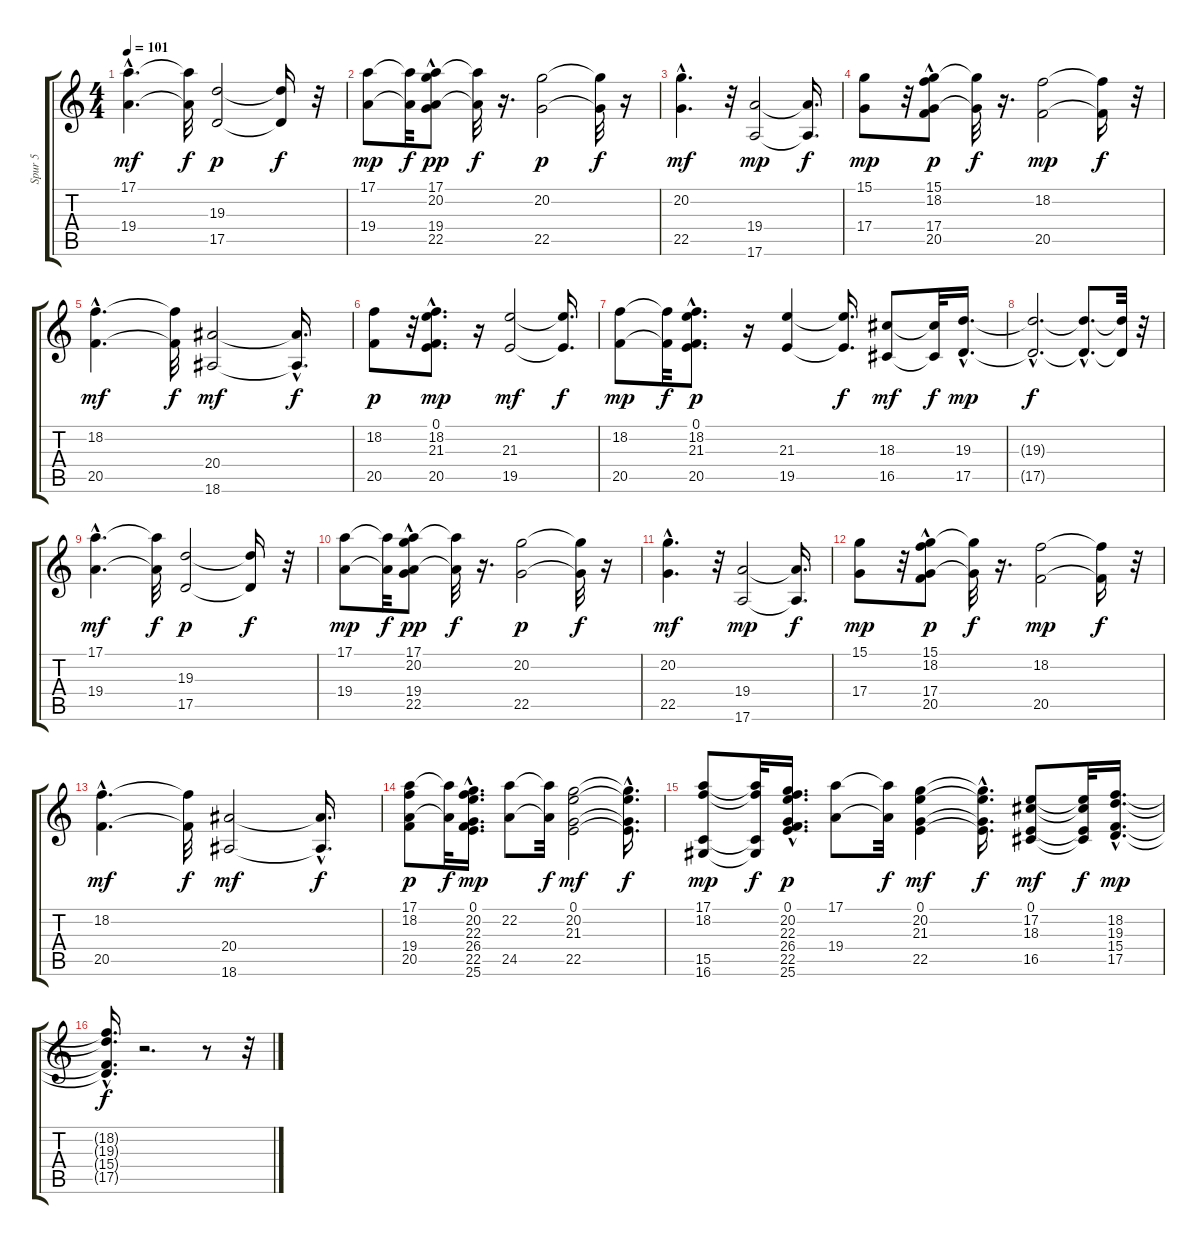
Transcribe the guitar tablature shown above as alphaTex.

\track ("Spur 5" "Spur 5") {instrument choiraahs}
\staff {score tabs}
\tuning (E4 B3 G3 D3 A2 E2) {hide}
\ts (4 4)
\tempo 101
\clef g2
\ks c
(17.1{hac} 19.4{hac}).4{d dy mf} (17.1{t} 19.4{t}).32{dy f} (19.3 17.5).2{dy p} (19.3{t} 17.5{t}).16{dy f} r.32 |
(17.1 19.4).8{dy mp} (17.1{t} 19.4{t}).32{dy f} (17.1 20.2{hac} 19.4 22.5{hac}).8{dy pp} (17.1{t} 19.4{t}).32{dy f} r.16{d} (20.2 22.5).2{dy p} (20.2{t} 22.5{t}).32{dy f} r.16 |
(20.2{hac} 22.5{hac}).4{d dy mf} r.32 (19.4 17.6).2{dy mp} (19.4{t} 17.6{t}).16{d dy f} |
(15.1 17.4).8{dy mp} r.32 (15.1 18.2{hac} 17.4 20.5{hac}).8{dy p} (15.1{t} 17.4{t}).32{dy f} r.16{d} (18.2 20.5).2{dy mp} (18.2{t} 20.5{t}).16{dy f} r.32 |
(18.2{hac} 20.5{hac}).4{d dy mf} (18.2{t} 20.5{t}).32{dy f} (20.4 18.6).2{dy mf} (20.4{hac t} 18.6{hac t}).16{d dy f} |
(18.2 20.5).8{dy p} r.32 (0.1 18.2{hac} 21.3 20.5{hac}).8{d dy mp} r.16 (21.3 19.5).2{dy mf} (21.3{t} 19.5{t}).16{d dy f} |
(18.2 20.5).8{dy mp} (18.2{t} 20.5{t}).32{dy f} (0.1{hac} 18.2{hac} 21.3{hac} 20.5{hac}).8{d dy p} r.16 (21.3 19.5).4 (21.3{t} 19.5{t}).16{d dy f} (18.3 16.5).8{dy mf} (18.3{t} 16.5{t}).32{dy f} (19.3{hac} 17.5{hac}).16{d dy mp} |
(19.3{hac t} 17.5{hac t}).2{d dy f} (19.3{hac t} 17.5{hac t}).8{d} (19.3{t} 17.5{t}).32 r.32 |
(17.1{hac} 19.4{hac}).4{d dy mf} (17.1{t} 19.4{t}).32{dy f} (19.3 17.5).2{dy p} (19.3{t} 17.5{t}).16{dy f} r.32 |
(17.1 19.4).8{dy mp} (17.1{t} 19.4{t}).32{dy f} (17.1 20.2{hac} 19.4 22.5{hac}).8{dy pp} (17.1{t} 19.4{t}).32{dy f} r.16{d} (20.2 22.5).2{dy p} (20.2{t} 22.5{t}).32{dy f} r.16 |
(20.2{hac} 22.5{hac}).4{d dy mf} r.32 (19.4 17.6).2{dy mp} (19.4{t} 17.6{t}).16{d dy f} |
(15.1 17.4).8{dy mp} r.32 (15.1 18.2{hac} 17.4 20.5{hac}).8{dy p} (15.1{t} 17.4{t}).32{dy f} r.16{d} (18.2 20.5).2{dy mp} (18.2{t} 20.5{t}).16{dy f} r.32 |
(18.2{hac} 20.5{hac}).4{d dy mf} (18.2{t} 20.5{t}).32{dy f} (20.4 18.6).2{dy mf} (20.4{hac t} 18.6{hac t}).16{d dy f} |
(17.1 18.2 19.4 20.5).8{dy p} (17.1{t} 19.4{t}).32{dy f} (0.1 20.2{hac} 22.3{hac} 26.4 22.5{hac} 25.6{hac}).16{d dy mp} (22.2 24.5).8 (22.2{t} 24.5{t}).32{dy f} (0.1 20.2 21.3 22.5).2{dy mf} (0.1{t} 20.2{hac t} 21.3{t} 22.5{hac t}).16{d dy f} |
(17.1 18.2 15.5 16.6).8{dy mp} (17.1{t} 18.2{t} 15.5{t} 16.6{t}).32{dy f} (0.1{hac} 20.2 22.3{hac} 26.4{hac} 22.5 25.6{hac}).16{d dy p} (17.1 19.4).8 (17.1{t} 19.4{t}).32{dy f} (0.1 20.2 21.3 22.5).4{dy mf} (0.1{hac t} 20.2{hac t} 21.3{hac t} 22.5{hac t}).16{d dy f} (0.1 17.2 18.3 16.5).8{dy mf} (0.1{t} 17.2{t} 18.3{t} 16.5{t}).32{dy f} (18.2{hac} 19.3{hac} 15.4{hac} 17.5{hac}).16{d dy mp} |
(18.2{hac t} 19.3{hac t} 15.4{hac t} 17.5{hac t}).16{d dy f} r.2{d} r.8 r.32
